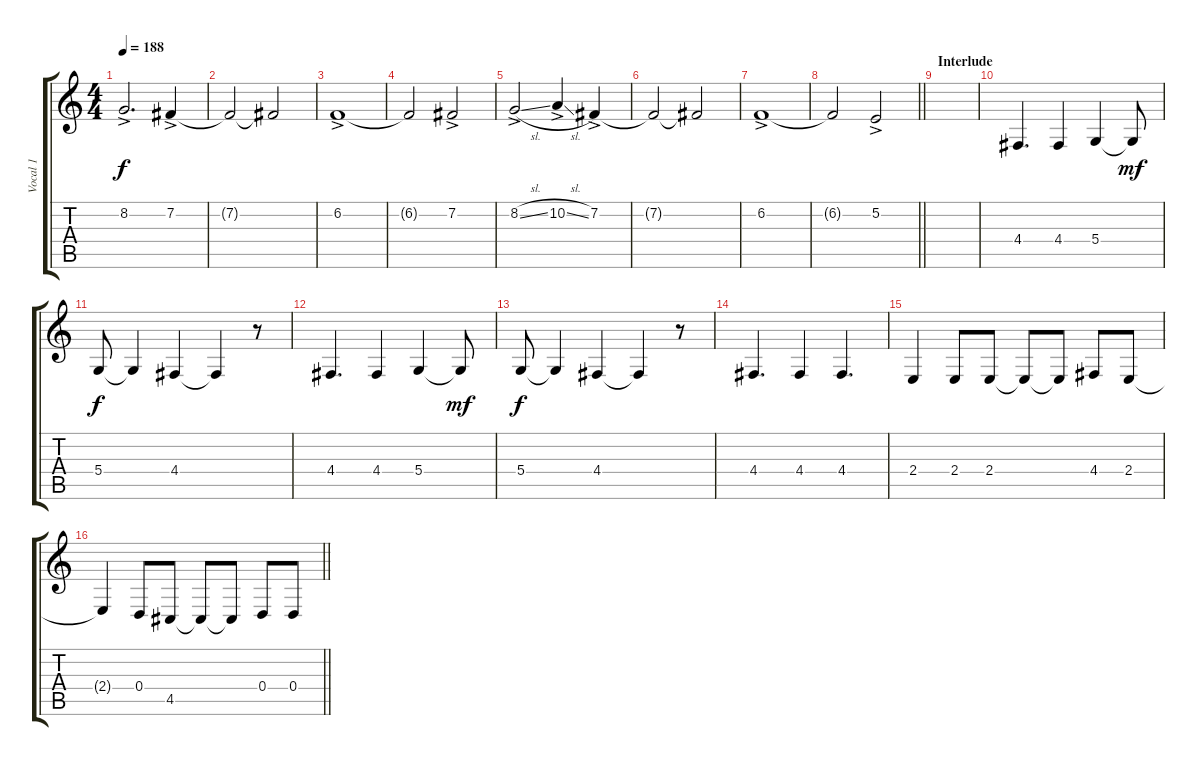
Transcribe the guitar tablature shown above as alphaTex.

\track ("Vocal 1" "Vocal 1") {instrument clarinet}
\staff {score tabs}
\tuning (E4 B3 G3 D3 A2 E2) {hide}
\ts (4 4)
\tempo 188
\clef g2
\ks c
8.2{ac}.2{d dy f} 7.2{ac}.4 |
7.2{t}.2 7.2{t}.2 |
6.2{ac}.1 |
6.2{t}.2 7.2{ac}.2 |
8.2{sl ac}.2 10.2{sl ac}.4 7.2{ac}.4 |
7.2{t}.2 7.2{t}.2 |
6.2{ac}.1 |
\barLineRight lightlight
6.2{t}.2 5.2{ac}.2 |
\section ("" "Interlude")
|
4.4.4{d} 4.4.4 5.4.4 5.4{t}.8{dy mf} |
5.4.8{dy f} 5.4{t}.4 4.4.4 4.4{t}.4 r.8 |
4.4.4{d} 4.4.4 5.4.4 5.4{t}.8{dy mf} |
5.4.8{dy f} 5.4{t}.4 4.4.4 4.4{t}.4 r.8 |
4.4.4{d} 4.4.4 4.4.4{d} |
2.4.4 2.4.8 2.4.8 2.4{t}.8 2.4{t}.8 4.4.8 2.4.8 |
\barLineRight lightlight
2.4{t}.4 0.4.8 4.5.8 4.5{t}.8 4.5{t}.8 0.4.8 0.4.8
